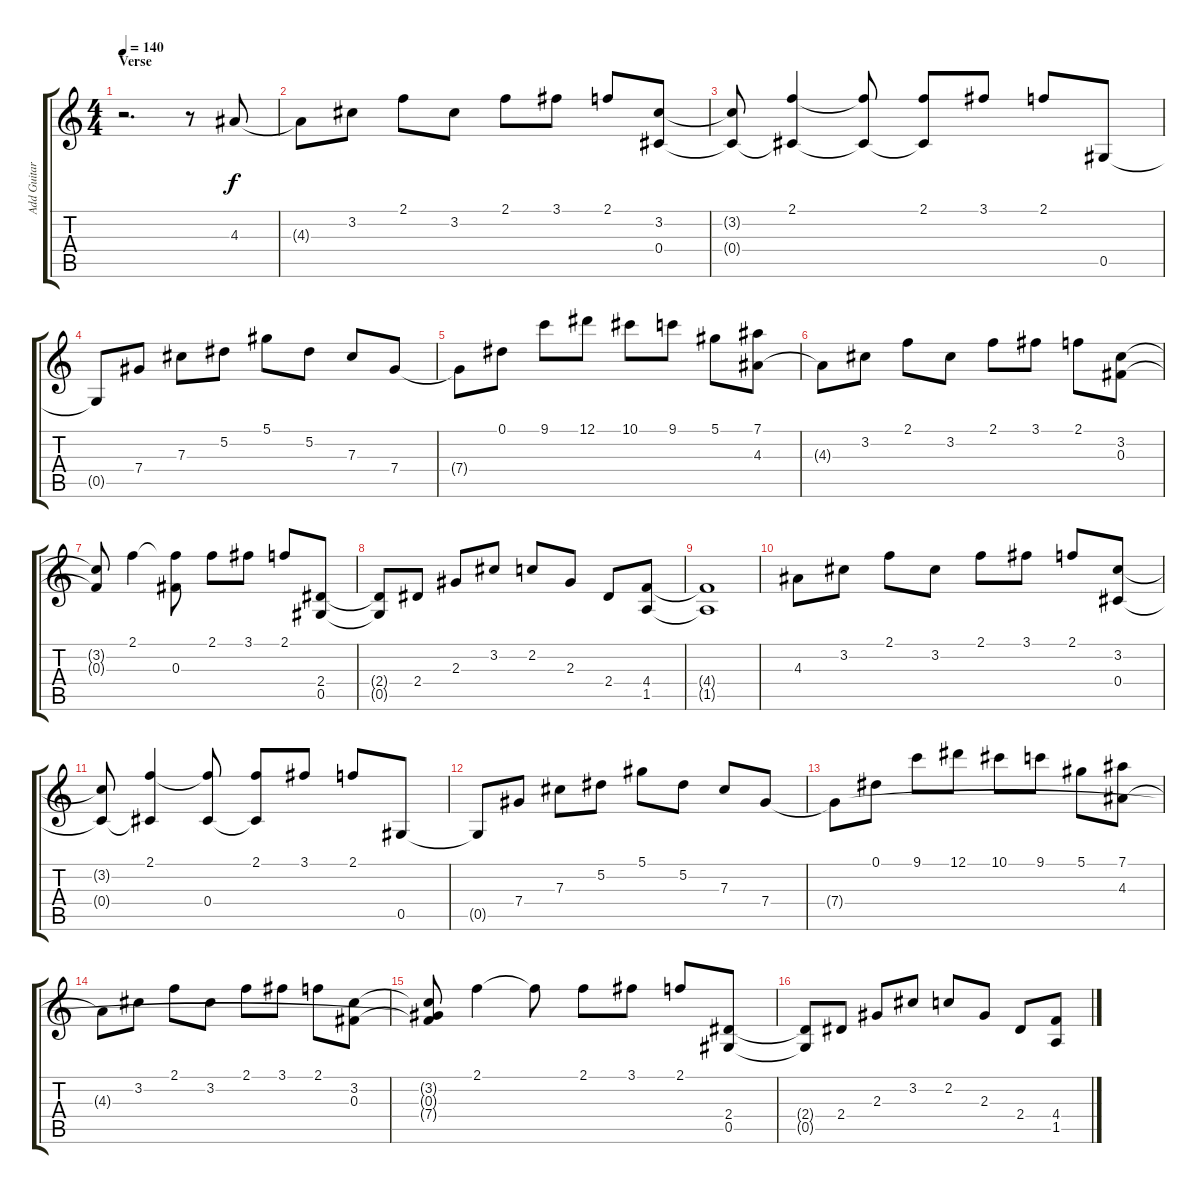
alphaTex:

\track ("Add Guitar" "Add Guitar") {instrument electricguitarclean}
\staff {score tabs}
\tuning (Eb4 Bb3 Gb3 Db3 Ab2 Eb2) {hide}
\ts (4 4)
\section ("" "Verse")
\tempo 140
\clef g2
\ks c
r.2{d dy f} r.8 4.3.8 |
4.3{t}.8 3.2.8 2.1.8 3.2.8 2.1.8 3.1.8 2.1.8 (3.2 0.4).8 |
(3.2{t} 0.4{t}).8 (2.1 0.4{t}).4 (2.1{t} 0.4{t}).8 (2.1 0.4{t}).8 3.1.8 2.1.8 0.5.8 |
0.5{t}.8 7.4.8 7.3.8 5.2.8 5.1.8 5.2.8 7.3.8 7.4.8 |
7.4{t}.8 0.1.8 9.1.8 12.1.8 10.1.8 9.1.8 5.1.8 (7.1 4.3).8 |
4.3{t}.8 3.2.8 2.1.8 3.2.8 2.1.8 3.1.8 2.1.8 (3.2 0.3).8 |
(3.2{t} 0.3{t}).8 2.1.4 (2.1{t} 0.3).8 2.1.8 3.1.8 2.1.8 (2.4 0.5).8 |
(2.4{t} 0.5{t}).8 2.4.8 2.3.8 3.2.8 2.2.8 2.3.8 2.4.8 (4.4 1.5).8 |
(4.4{t} 1.5{t}).1 |
4.3.8 3.2.8 2.1.8 3.2.8 2.1.8 3.1.8 2.1.8 (3.2 0.4).8 |
(3.2{t} 0.4{t}).8 (2.1 0.4{t}).4 (2.1{t} 0.4).8 (2.1 0.4{t}).8 3.1.8 2.1.8 0.5.8 |
0.5{t}.8 7.4.8 7.3.8 5.2.8 5.1.8 5.2.8 7.3.8 7.4.8 |
7.4{t}.8 0.1.8 9.1.8 12.1.8 10.1.8 9.1.8 5.1.8 (7.1 4.3).8 |
4.3{t}.8 3.2.8 2.1.8 3.2.8 2.1.8 3.1.8 2.1.8 (3.2 0.3).8 |
(3.2{t} 0.3{t} 7.4{t}).8 2.1.4 2.1{t}.8 2.1.8 3.1.8 2.1.8 (2.4 0.5).8 |
(2.4{t} 0.5{t}).8 2.4.8 2.3.8 3.2.8 2.2.8 2.3.8 2.4.8 (4.4 1.5).8
